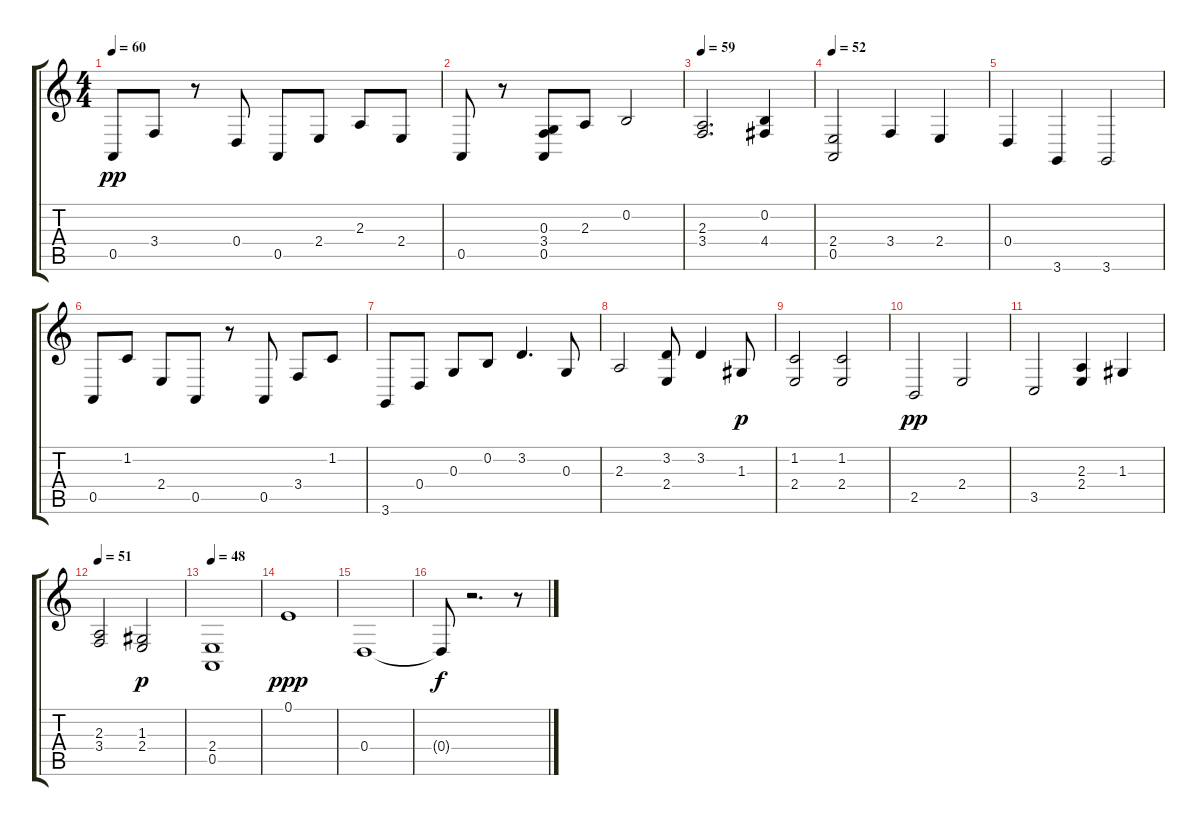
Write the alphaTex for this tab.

\track "" {instrument stringensemble1}
\staff {score tabs}
\tuning (E4 B3 G3 D3 A2 E2) {hide}
\ts (4 4)
\tempo 60
\clef g2
\ks c
0.5.8{dy pp} 3.4.8 r.8 0.4.8 0.5.8 2.4.8 2.3.8 2.4.8 |
0.5.8 r.8 (0.3 3.4 0.5).8{instrument stringensemble1} 2.3.8 0.2.2 |
\tempo 59
(2.3 3.4).2{d instrument tremolostrings} (0.2 4.4).4 |
\tempo 52
(2.4 0.5).2{instrument stringensemble1} 3.4.4 2.4.4 |
0.4.4 3.6.4 3.6.2 |
0.5.8 1.2.8 2.4.8 0.5.8 r.8 0.5.8 3.4.8 1.2.8 |
3.6.8 0.4.8 0.3.8 0.2.8 3.2.4{d} 0.3.8 |
2.3.2 (3.2 2.4).8 3.2.4 1.3.8{dy p} |
(1.2 2.4).2 (1.2 2.4).2 |
2.5.2{dy pp} 2.4.2 |
3.5.2 (2.3 2.4).4 1.3.4 |
\tempo 51
(2.3 3.4).2 (1.3 2.4).2{dy p} |
\tempo 48
(2.4 0.5).1 |
0.1.1{dy ppp} |
0.4.1 |
0.4{t}.8{dy f} r.2{d} r.8
